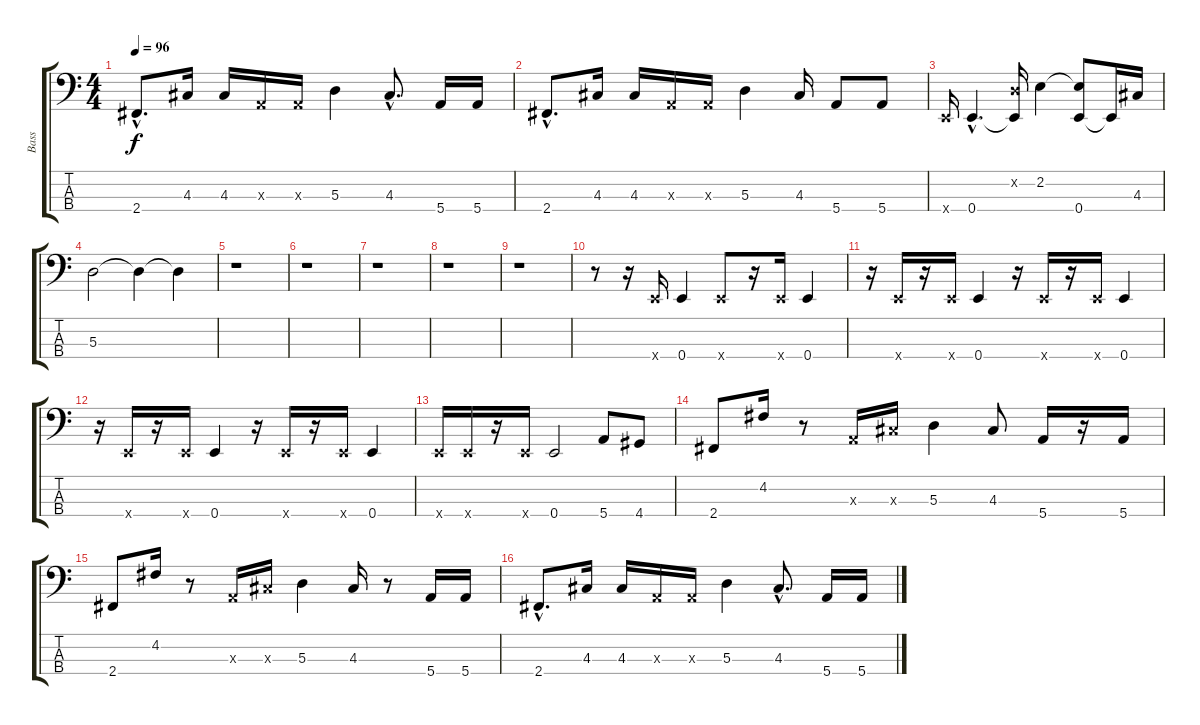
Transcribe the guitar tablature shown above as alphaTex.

\track ("Bass" "Bass") {instrument acousticbass}
\staff {score tabs}
\tuning (G2 D2 A1 E1) {hide}
\ts (4 4)
\tempo 96
\clef f4
\ks c
2.4{hac}.8{d dy f} 4.3.16 4.3.16 0.3{x}.16 0.3{x}.16 5.3.4 4.3{hac}.8{d} 5.4.16 5.4.16 |
2.4{hac}.8{d} 4.3.16 4.3.16 0.3{x}.16 0.3{x}.16 5.3.4 4.3.16 5.4.8 5.4.8 |
0.4{x}.16 0.4{hac}.4{d} (0.2{x} 0.4{t}).16 2.2.4 (2.2{t} 0.4).8 0.4{t}.16 4.3.16 |
5.3.2 5.3{t}.4 5.3{t}.4 |
r.1 |
r.1 |
r.1 |
r.1 |
r.1 |
r.8 r.16 0.4{x}.16 0.4.4 0.4{x}.8 r.16 0.4{x}.16 0.4.4 |
r.16 0.4{x}.16 r.16 0.4{x}.16 0.4.4 r.16 0.4{x}.16 r.16 0.4{x}.16 0.4.4 |
r.16 0.4{x}.16 r.16 0.4{x}.16 0.4.4 r.16 0.4{x}.16 r.16 0.4{x}.16 0.4.4 |
0.4{x}.16 0.4{x}.16 r.16 0.4{x}.16 0.4.2 5.4.8 4.4.8 |
2.4.8 4.2.16 r.8 0.3{x}.16 4.3{x}.16 5.3.4 4.3.8 5.4.16 r.16 5.4.16 |
2.4.8 4.2.16 r.8 0.3{x}.16 4.3{x}.16 5.3.4 4.3.16 r.8 5.4.16 5.4.16 |
2.4{hac}.8{d} 4.3.16 4.3.16 0.3{x}.16 0.3{x}.16 5.3.4 4.3{hac}.8{d} 5.4.16 5.4.16
